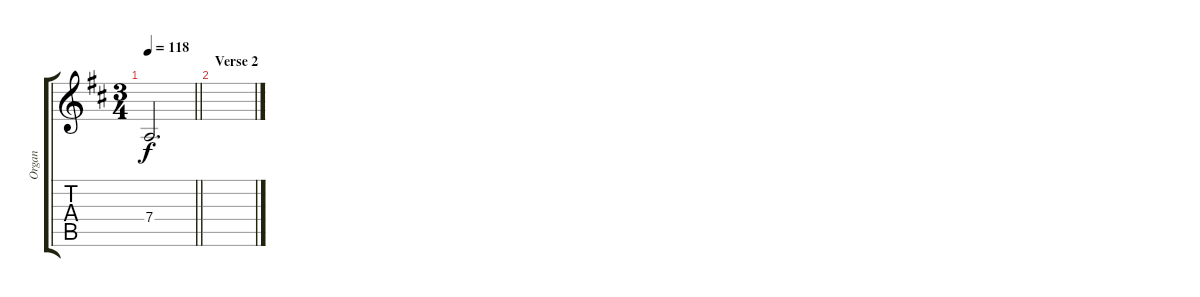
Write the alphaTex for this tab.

\track ("Organ" "Organ") {instrument rockorgan}
\staff {score tabs}
\tuning (E4 B3 G3 D3 A2 E2) {hide}
\ts (3 4)
\tempo 118
\clef g2
\barLineRight lightlight
\ks d
7.4{t}.2{d dy f} |
\section ("" "Verse 2")
